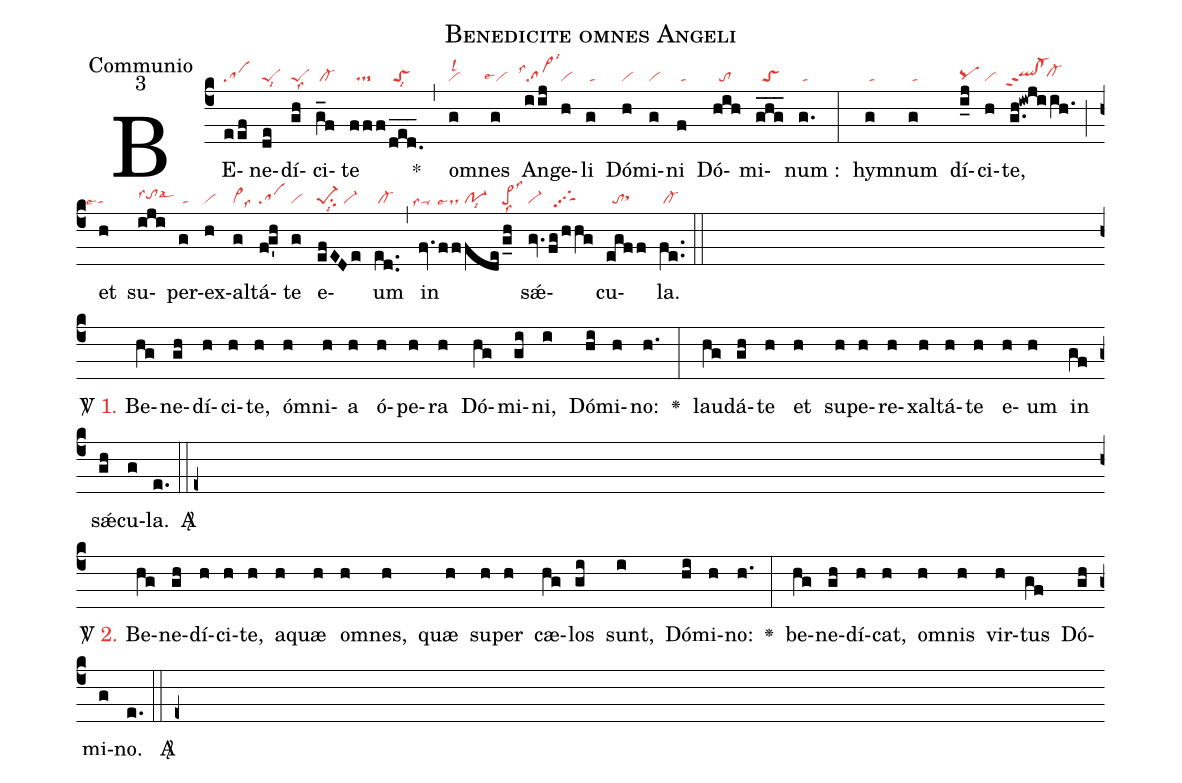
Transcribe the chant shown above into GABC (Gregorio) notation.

name:Benedicite omnes Angeli;
office-part:Communio;
mode:3;
nabc-lines:1;
%%
(c4) BE(eef|sa)ne(de|peSlsi8)dí(gh|peSlss8)ci(g_f|/cl-)te(fff|//ts-|/ded.___|/toSlsi8) *(,)
o(g|vilsl2)mnes(g|``vilse4) An(iij|``sa>lss4lsi3)ge(h|vi)li(g|/ta) Dó(h|vi)mi(g|vi)ni(f|/ta) Dó(hih|//to)mi(ghg___|//toS)num :(g.|/ta) (:)
hym(g|/ta)num(g|/ta) dí(i_j|pqhg)ci(h|vi)te,(g.h!iwjiih.|`qlhh!cl-hhppt2`cl-hh) (;)
et(h|````talse4) su(iji|tohhlss4lsal6)per(g|/ta)ex(h|vi)al(g|vi>lss9)tá(f!g'h|sa)te(g|vi) e(efEDe|pe-1su2lsi8/vi-)um(ed..|/cl-) (,)
in(fv.ff|``ta-lss4//dslse4|fde|po-1lsi8|g_h|pe>lss8lss3) s<sp>'ae</sp>(gv.|vi-|fg/hhg|//tgShhpp2)cu(egff|//tosthh)la.(fe..|/cl-) (::Z)

<sp>V/</sp> <c>1.</c> Be(hg)ne(gh)dí(h)ci(h)te,(h) óm(h)ni(h)a(h) ó(h)pe(h)ra(h) Dó(hg)mi(gi)ni,(i) Dó(hi)mi(h)no:(h.) <v>\greheightstar</v>(:) lau(hg)dá(gh)te(h) et(h) su(h)pe(h)re(h)xal(h)tá(h)te(h) e(h)um(h) in(gf) s<sp>'ae</sp>(gh)cu(g)la.(e.) <sp>A/</sp>(::e+Z)

<sp>V/</sp> <c>2.</c> Be(hg)ne(gh)dí(h)ci(h)te,(h) a(h)quæ(h) om(h)nes,(h) quæ(h) su(h)per(h) cæ(hg)los(gi) sunt,(i) Dó(hi)mi(h)no:(h.) <v>\greheightstar</v>(:) be(hg)ne(gh)dí(h)cat,(h) om(h)nis(h) vir(h)tus(gf) Dó(gh)mi(g)no.(e.) <sp>A/</sp>(::e+)
